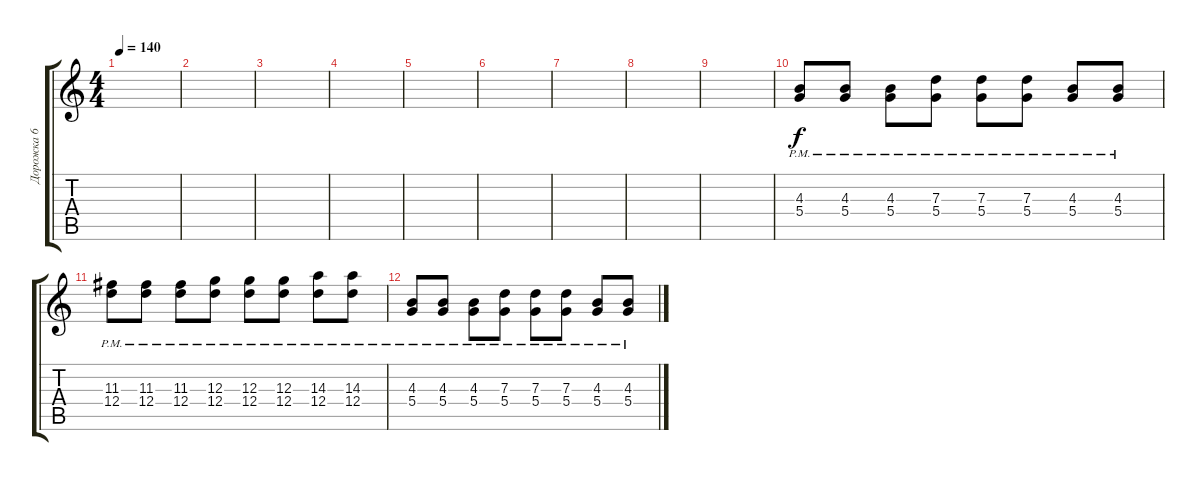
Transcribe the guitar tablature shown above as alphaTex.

\track ("Дорожка 6" "Дорожка 6") {instrument acousticguitarsteel}
\staff {score tabs}
\tuning (E4 B3 G3 D3 A2 E2) {hide}
\ts (4 4)
\tempo 140
\clef g2
\ks c
|
|
|
|
|
|
|
|
|
(4.3{pm} 5.4{pm}).8 (4.3{pm} 5.4{pm}).8 (4.3{pm} 5.4{pm}).8 (7.3{pm} 5.4{pm}).8 (7.3{pm} 5.4{pm}).8 (7.3{pm} 5.4{pm}).8 (4.3{pm} 5.4{pm}).8 (4.3{pm} 5.4{pm}).8 |
(11.3{pm} 12.4{pm}).8 (11.3{pm} 12.4{pm}).8 (11.3{pm} 12.4{pm}).8 (12.3{pm} 12.4{pm}).8 (12.3{pm} 12.4{pm}).8 (12.3{pm} 12.4{pm}).8 (14.3{pm} 12.4{pm}).8 (14.3{pm} 12.4{pm}).8 |
(4.3{pm} 5.4{pm}).8 (4.3{pm} 5.4{pm}).8 (4.3{pm} 5.4{pm}).8 (7.3{pm} 5.4{pm}).8 (7.3{pm} 5.4{pm}).8 (7.3{pm} 5.4{pm}).8 (4.3{pm} 5.4{pm}).8 (4.3{pm} 5.4{pm}).8
